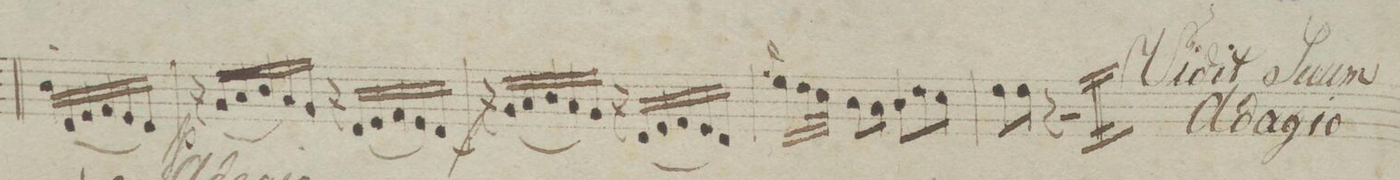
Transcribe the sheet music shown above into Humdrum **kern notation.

**kern	**dynam
*I"Violin 2do	*
*clefG2	*
*k[b-e-]	*
*M6/8	*
16dd'>\LL	.
(16d/	.
16e-/	.
16f/	.
16e-/	.
16d/JJ)	.
=66	=66
16r	p
(16g/LL	.
16a/	.
16b-\	.
16a/)	.
16g/JJ	.
16r	.
(16d/LL	.
16e-/	.
16f/	.
16e-/)	.
16d/JJ	.
=67	=67
16r	f
(16g/LL	.
16a/	.
16b-\	.
16a/	.
16g/JJ)	.
16r	.
(16d/LL	.
16e-/	.
16f/	.
16e-/	.
16d/JJ)	.
=68	=68
16qqff/	.
16ee-\LL	.
32dd\L	.
32cc\JJJ	.
8b-\L	.
8a\J	.
8b-\L	.
8dd\	.
8cc\J	.
=69	=69
8dd\L	.
8dd\J	.
8r	.
4.r	.
==70	==70
*-	*-
